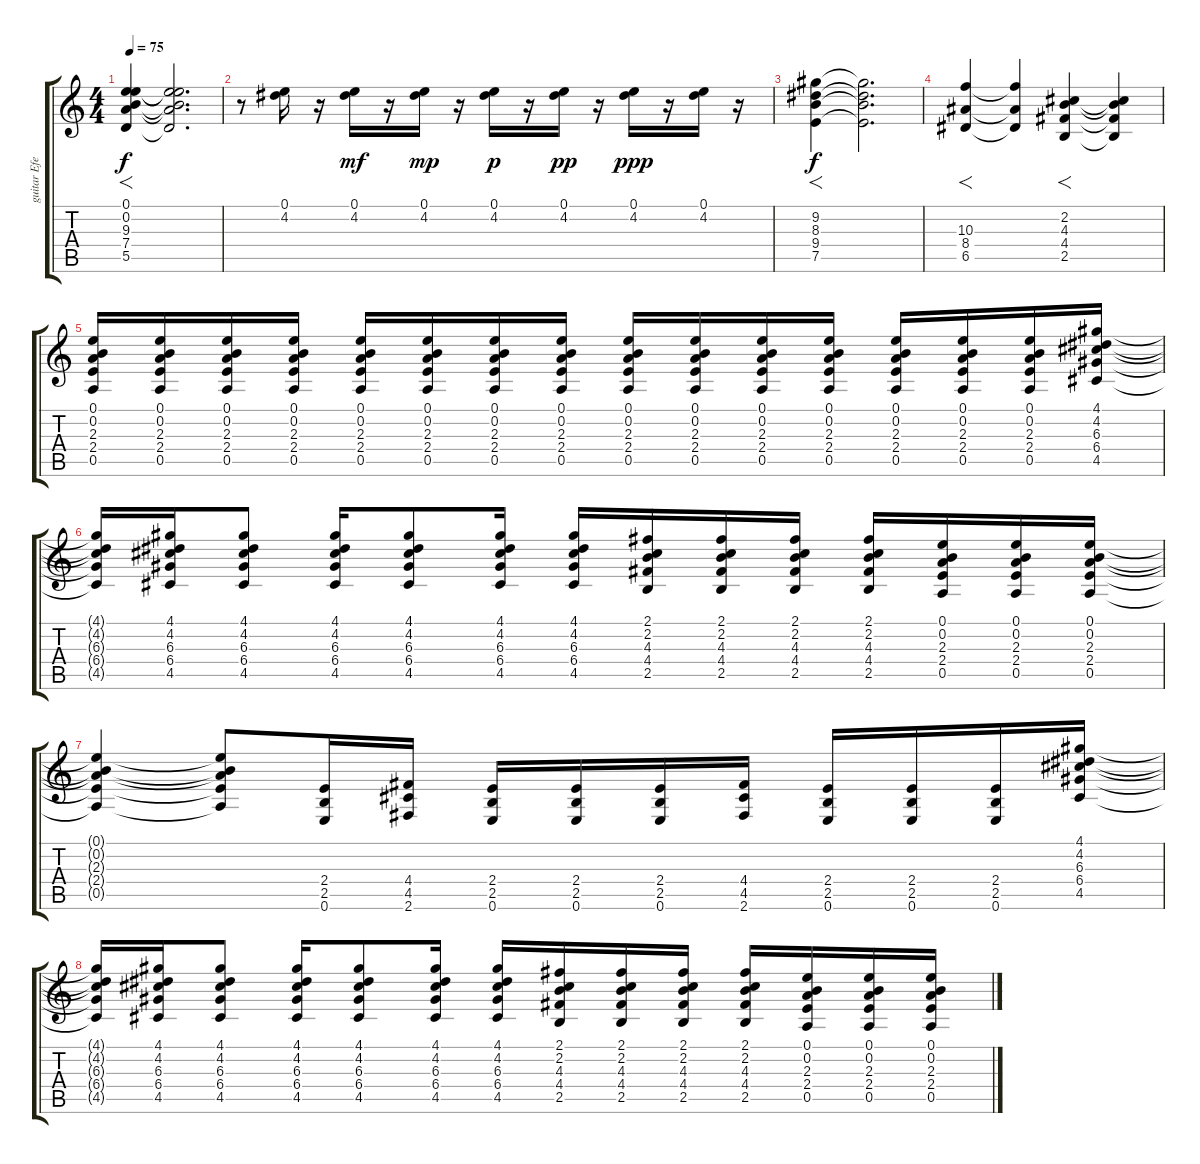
\track ("guitar Efect" "guitar Efe") {instrument electricguitarjazz}
\staff {score tabs}
\tuning (E4 B3 G3 D3 A2 E2) {hide}
\ts (4 4)
\tempo 75
\clef g2
\ks c
(0.1 0.2 9.3 7.4 5.5).4{f dy f} (0.1{t} 0.2{t} 9.3{t} 7.4{t} 5.5{t}).2{d} |
r.8 (0.1 4.2).16 r.16 (0.1 4.2).16{dy mf} r.16 (0.1 4.2).16{dy mp} r.16 (0.1 4.2).16{dy p} r.16 (0.1 4.2).16{dy pp} r.16 (0.1 4.2).16{dy ppp} r.16 (0.1 4.2).16 r.16 |
(9.2 8.3 9.4 7.5).4{f dy f} (9.2{t} 8.3{t} 9.4{t} 7.5{t}).2{d} |
(10.3 8.4 6.5).4{f} (10.3{t} 8.4{t} 6.5{t}).4 (2.2 4.3 4.4 2.5).4{f} (2.2{t} 4.3{t} 4.4{t} 2.5{t}).4 |
(0.1 0.2 2.3 2.4 0.5).16{instrument distortionguitar} (0.1 0.2 2.3 2.4 0.5).16 (0.1 0.2 2.3 2.4 0.5).16 (0.1 0.2 2.3 2.4 0.5).16 (0.1 0.2 2.3 2.4 0.5).16 (0.1 0.2 2.3 2.4 0.5).16 (0.1 0.2 2.3 2.4 0.5).16 (0.1 0.2 2.3 2.4 0.5).16 (0.1 0.2 2.3 2.4 0.5).16 (0.1 0.2 2.3 2.4 0.5).16 (0.1 0.2 2.3 2.4 0.5).16 (0.1 0.2 2.3 2.4 0.5).16 (0.1 0.2 2.3 2.4 0.5).16 (0.1 0.2 2.3 2.4 0.5).16 (0.1 0.2 2.3 2.4 0.5).16 (4.1 4.2 6.3 6.4 4.5).16 |
(4.1{t} 4.2{t} 6.3{t} 6.4{t} 4.5{t}).16{instrument distortionguitar} (4.1 4.2 6.3 6.4 4.5).16 (4.1 4.2 6.3 6.4 4.5).8 (4.1 4.2 6.3 6.4 4.5).16 (4.1 4.2 6.3 6.4 4.5).8 (4.1 4.2 6.3 6.4 4.5).16 (4.1 4.2 6.3 6.4 4.5).16 (2.1 2.2 4.3 4.4 2.5).16 (2.1 2.2 4.3 4.4 2.5).16 (2.1 2.2 4.3 4.4 2.5).16 (2.1 2.2 4.3 4.4 2.5).16 (0.1 0.2 2.3 2.4 0.5).16 (0.1 0.2 2.3 2.4 0.5).16 (0.1 0.2 2.3 2.4 0.5).16 |
(0.1{t} 0.2{t} 2.3{t} 2.4{t} 0.5{t}).4 (0.1{t} 0.2{t} 2.3{t} 2.4{t} 0.5{t}).8 (2.4 2.5 0.6).16 (4.4 4.5 2.6).16 (2.4 2.5 0.6).16 (2.4 2.5 0.6).16 (2.4 2.5 0.6).16 (4.4 4.5 2.6).16 (2.4 2.5 0.6).16 (2.4 2.5 0.6).16 (2.4 2.5 0.6).16 (4.1 4.2 6.3 6.4 4.5).16 |
(4.1{t} 4.2{t} 6.3{t} 6.4{t} 4.5{t}).16 (4.1 4.2 6.3 6.4 4.5).16 (4.1 4.2 6.3 6.4 4.5).8 (4.1 4.2 6.3 6.4 4.5).16 (4.1 4.2 6.3 6.4 4.5).8 (4.1 4.2 6.3 6.4 4.5).16 (4.1 4.2 6.3 6.4 4.5).16 (2.1 2.2 4.3 4.4 2.5).16 (2.1 2.2 4.3 4.4 2.5).16 (2.1 2.2 4.3 4.4 2.5).16 (2.1 2.2 4.3 4.4 2.5).16 (0.1 0.2 2.3 2.4 0.5).16 (0.1 0.2 2.3 2.4 0.5).16 (0.1 0.2 2.3 2.4 0.5).16
